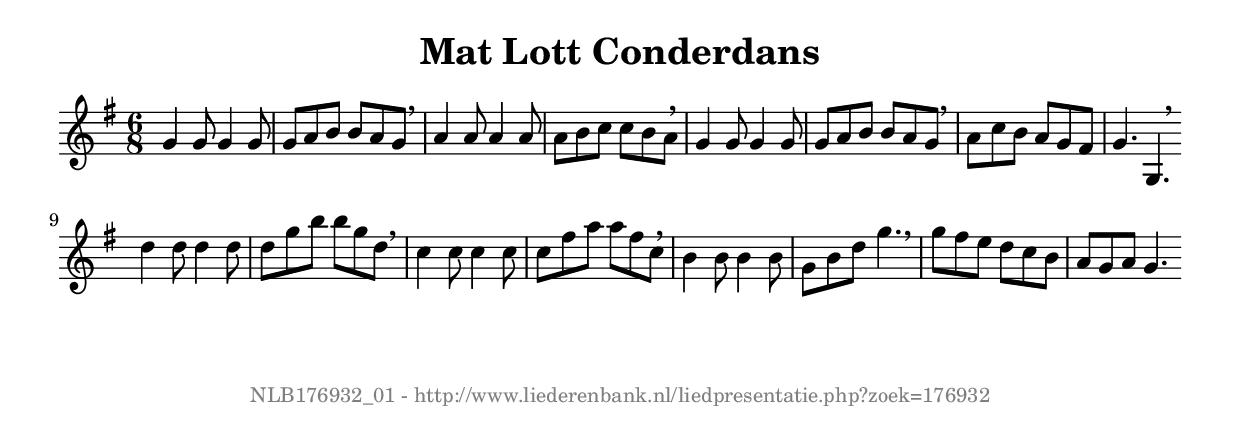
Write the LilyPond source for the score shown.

%
% produced by wce2krn 1.64 (7 June 2014)
%
\version"2.16"
#(append! paper-alist '(("long" . (cons (* 210 mm) (* 2000 mm)))))
#(set-default-paper-size "long")
sb = {\breathe}
mBreak = {\breathe }
bBreak = {\breathe }
x = {\once\override NoteHead #'style = #'cross }
gl=\glissando
itime={\override Staff.TimeSignature #'stencil = ##f }
ficta = {\once\set suggestAccidentals = ##t}
fine = {\once\override Score.RehearsalMark #'self-alignment-X = #1 \mark \markup {\italic{Fine}}}
dc = {\once\override Score.RehearsalMark #'self-alignment-X = #1 \mark \markup {\italic{D.C.}}}
dcf = {\once\override Score.RehearsalMark #'self-alignment-X = #1 \mark \markup {\italic{D.C. al Fine}}}
dcc = {\once\override Score.RehearsalMark #'self-alignment-X = #1 \mark \markup {\italic{D.C. al Coda}}}
ds = {\once\override Score.RehearsalMark #'self-alignment-X = #1 \mark \markup {\italic{D.S.}}}
dsf = {\once\override Score.RehearsalMark #'self-alignment-X = #1 \mark \markup {\italic{D.S. al Fine}}}
dsc = {\once\override Score.RehearsalMark #'self-alignment-X = #1 \mark \markup {\italic{D.S. al Coda}}}
pv = {\set Score.repeatCommands = #'((volta "1"))}
sv = {\set Score.repeatCommands = #'((volta "2"))}
tv = {\set Score.repeatCommands = #'((volta "3"))}
qv = {\set Score.repeatCommands = #'((volta "4"))}
xv = {\set Score.repeatCommands = #'((volta #f))}
\header{ tagline = ""
title = "Mat Lott Conderdans"
}
\score {{
\key g \major
\relative g'
{
\set melismaBusyProperties = #'()
\time 6/8
\tempo 4=120
\override Score.MetronomeMark #'transparent = ##t
\override Score.RehearsalMark #'break-visibility = #(vector #t #t #f)
g4 g8 g4 g8 g a b b a g \sb a4 a8 a4 a8 a b c c b a \mBreak \bar "|"
g4 g8 g4 g8 g a b b a g \sb a c b a g fis g4. g,4. \bar ":|:" \bBreak
d''4 d8 d4 d8 d g b b g d \sb c4 c8 c4 c8 c fis a a fis c \mBreak \bar "|"
b4 b8 b4 b8 g b d g4. \sb g8 fis e d c b a g a g4. \bar ":|"
 }}
 \midi { }
 \layout {
            indent = 0.0\cm
}
}
\markup { \vspace #0 } \markup { \with-color #grey \fill-line { \center-column { \smaller "NLB176932_01 - http://www.liederenbank.nl/liedpresentatie.php?zoek=176932" } } }
